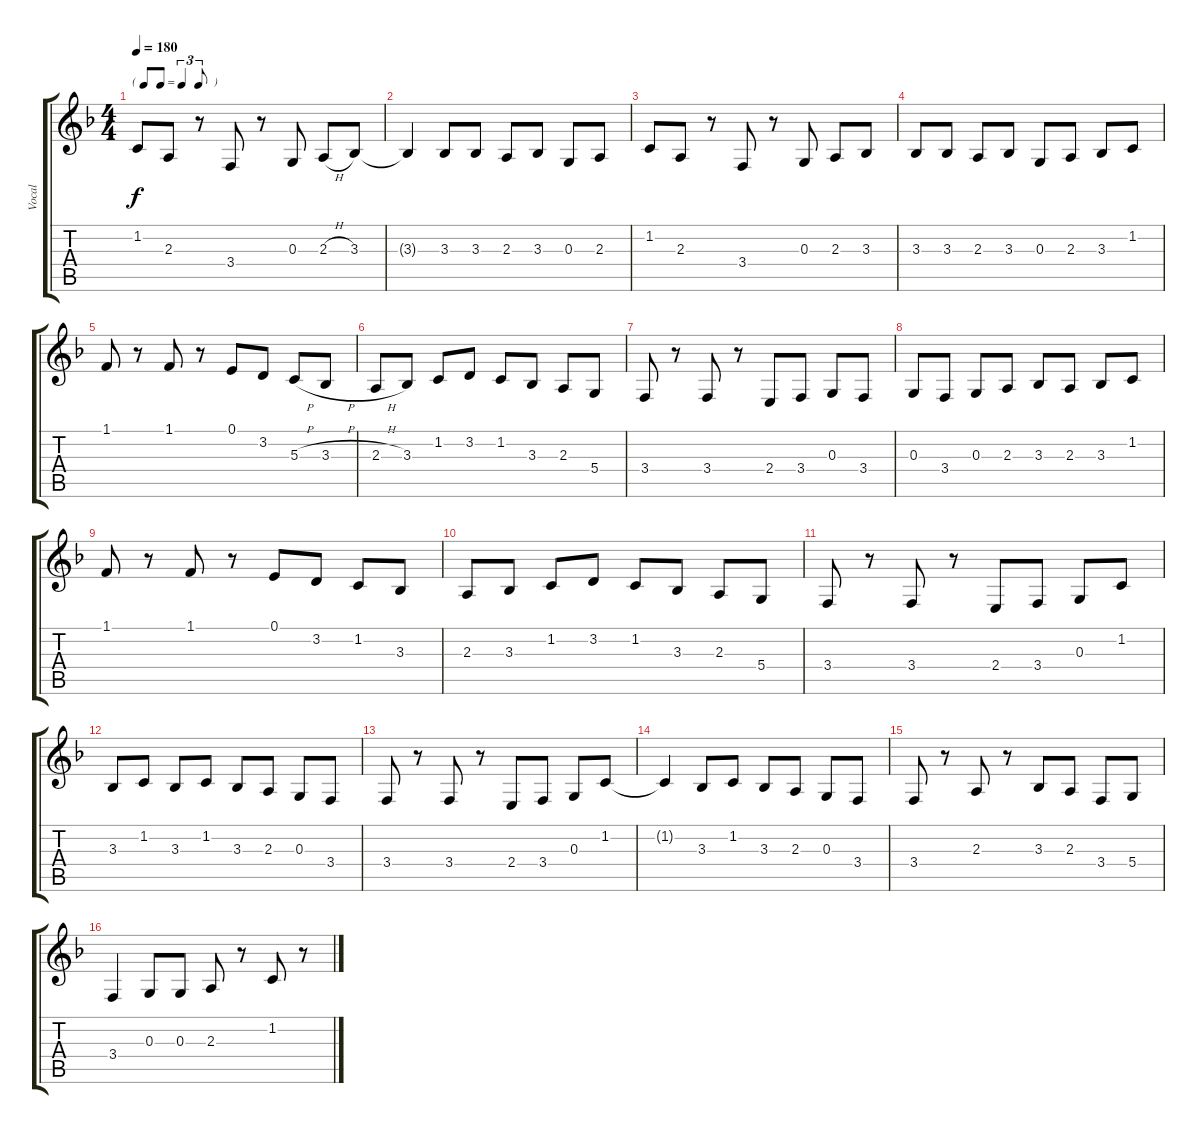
\track ("Vocal" "Vocal") {instrument choiraahs}
\staff {score tabs}
\tuning (E4 B3 G3 D3 A2 E2) {hide}
\ts (4 4)
\tf triplet8th
\tempo 180
\clef g2
\ks f
1.2.8{dy f} 2.3.8 r.8 3.4.8 r.8 0.3.8 2.3{h}.8 3.3.8 |
3.3{t}.4 3.3.8 3.3.8 2.3.8 3.3.8 0.3.8 2.3.8 |
1.2.8 2.3.8 r.8 3.4.8 r.8 0.3.8 2.3.8 3.3.8 |
3.3.8 3.3.8 2.3.8 3.3.8 0.3.8 2.3.8 3.3.8 1.2.8 |
1.1.8 r.8 1.1.8 r.8 0.1.8 3.2.8 5.3{h}.8 3.3{h}.8 |
2.3{h}.8 3.3.8 1.2.8 3.2.8 1.2.8 3.3.8 2.3.8 5.4.8 |
3.4.8 r.8 3.4.8 r.8 2.4.8 3.4.8 0.3.8 3.4.8 |
0.3.8 3.4.8 0.3.8 2.3.8 3.3.8 2.3.8 3.3.8 1.2.8 |
1.1.8 r.8 1.1.8 r.8 0.1.8 3.2.8 1.2.8 3.3.8 |
2.3.8 3.3.8 1.2.8 3.2.8 1.2.8 3.3.8 2.3.8 5.4.8 |
3.4.8 r.8 3.4.8 r.8 2.4.8 3.4.8 0.3.8 1.2.8 |
3.3.8 1.2.8 3.3.8 1.2.8 3.3.8 2.3.8 0.3.8 3.4.8 |
3.4.8 r.8 3.4.8 r.8 2.4.8 3.4.8 0.3.8 1.2.8 |
1.2{t}.4 3.3.8 1.2.8 3.3.8 2.3.8 0.3.8 3.4.8 |
3.4.8 r.8 2.3.8 r.8 3.3.8 2.3.8 3.4.8 5.4.8 |
3.4.4 0.3.8 0.3.8 2.3.8 r.8 1.2.8 r.8
